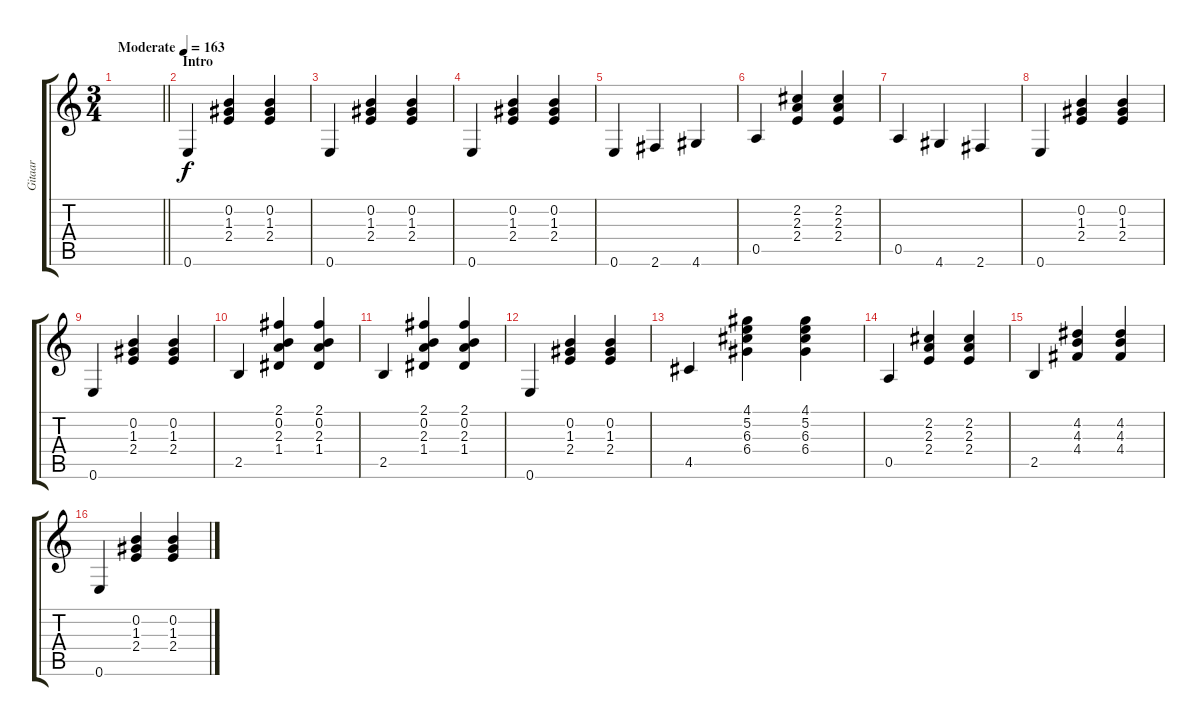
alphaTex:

\track ("Gitaar" "Gitaar") {instrument acousticguitarsteel}
\staff {score tabs}
\tuning (E4 B3 G3 D3 A2 E2) {hide}
\ts (3 4)
\tempo (163 "Moderate")
\clef g2
\barLineRight lightlight
\ks c
|
\section ("" "Intro")
0.6.4 (0.2 1.3 2.4).4 (0.2 1.3 2.4).4 |
0.6.4 (0.2 1.3 2.4).4 (0.2 1.3 2.4).4 |
0.6.4 (0.2 1.3 2.4).4 (0.2 1.3 2.4).4 |
0.6.4 2.6.4 4.6.4 |
0.5.4 (2.2 2.3 2.4).4 (2.2 2.3 2.4).4 |
0.5.4 4.6.4 2.6.4 |
0.6.4 (0.2 1.3 2.4).4 (0.2 1.3 2.4).4 |
0.6.4 (0.2 1.3 2.4).4 (0.2 1.3 2.4).4 |
2.5.4 (2.1 0.2 2.3 1.4).4 (2.1 0.2 2.3 1.4).4 |
2.5.4 (2.1 0.2 2.3 1.4).4 (2.1 0.2 2.3 1.4).4 |
0.6.4 (0.2 1.3 2.4).4 (0.2 1.3 2.4).4 |
4.5.4 (4.1 5.2 6.3 6.4).4 (4.1 5.2 6.3 6.4).4 |
0.5.4 (2.2 2.3 2.4).4 (2.2 2.3 2.4).4 |
2.5.4 (4.2 4.3 4.4).4 (4.2 4.3 4.4).4 |
0.6.4 (0.2 1.3 2.4).4 (0.2 1.3 2.4).4
